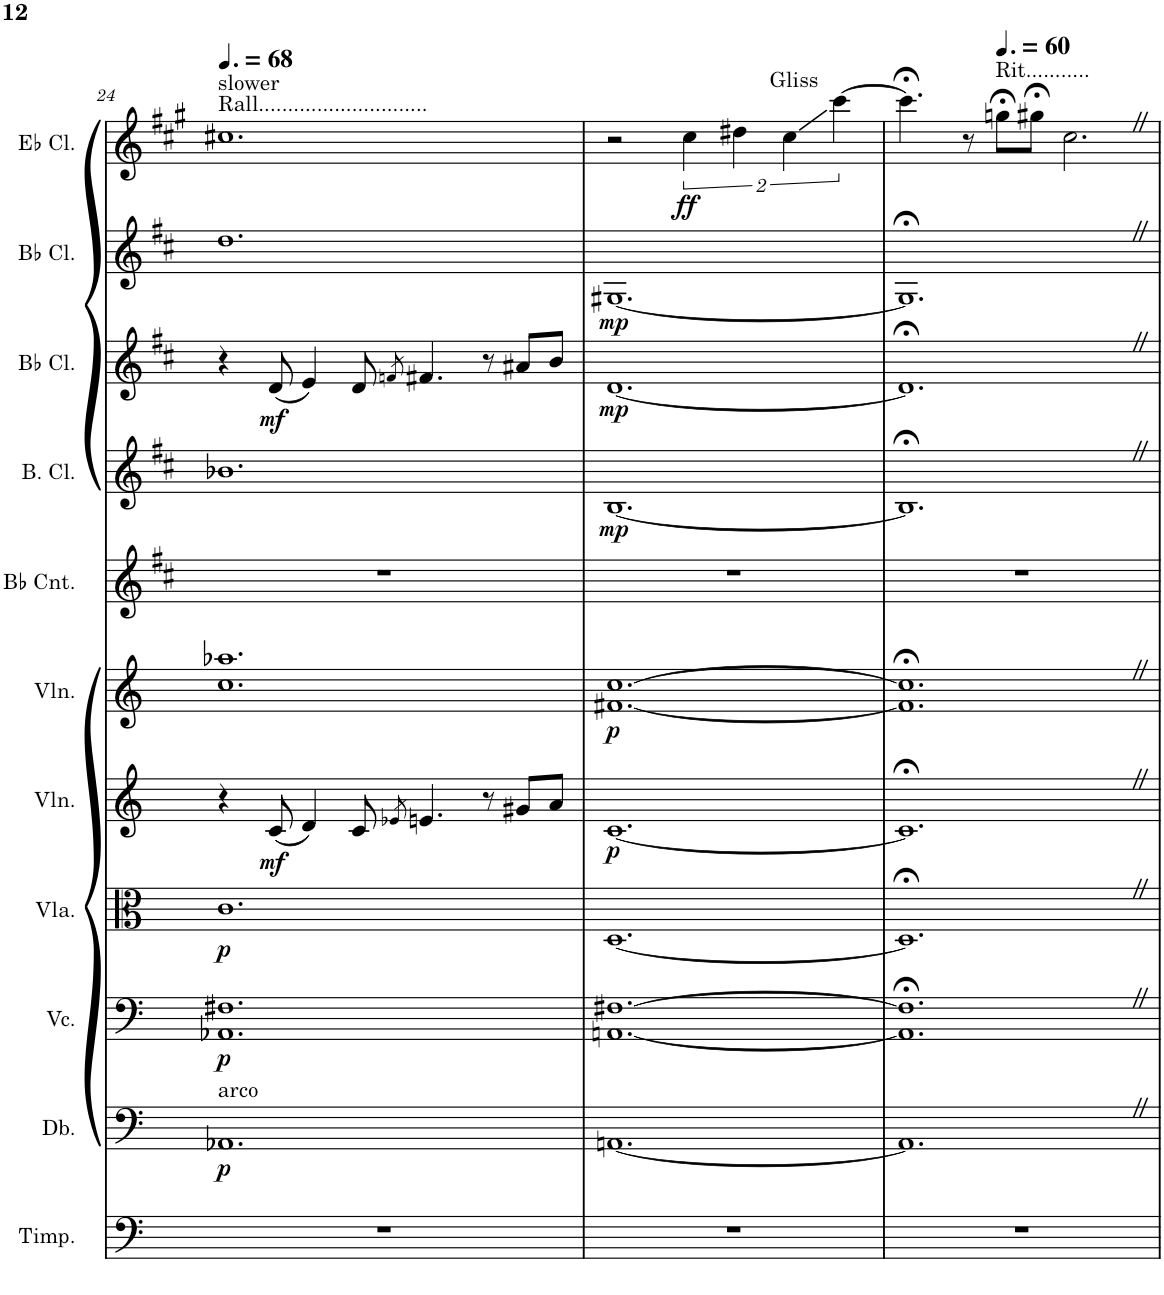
**kern	**kern	**dynam	**kern	**dynam	**kern	**dynam	**kern	**dynam	**kern	**dynam	**kern	**kern	**dynam	**kern	**dynam	**kern	**dynam	**kern	**dynam
*part11	*part10	*part10	*part9	*part9	*part8	*part8	*part7	*part7	*part6	*part6	*part5	*part4	*part4	*part3	*part3	*part2	*part2	*part1	*part1
*staff11	*staff10	*staff10	*staff9	*staff9	*staff8	*staff8	*staff7	*staff7	*staff6	*staff6	*staff5	*staff4	*staff4	*staff3	*staff3	*staff2	*staff2	*staff1	*staff1
*I"Timpani	*I"Double Bass	*	*I"Violoncello	*	*I"Viola	*	*I"Violin	*	*I"Violin	*	*I"Bb Cornet	*I"Bass Clarinet	*	*I"Bb Clarinet	*	*I"Bb Clarinet	*	*I"Bb Clarinet	*
*I'Timp.	*I'Db.	*	*I'Vc.	*	*I'Vla.	*	*I'Vln.	*	*I'Vln.	*	*I'Bb Cnt.	*I'B. Cl.	*	*I'Bb Cl.	*	*I'Bb Cl.	*	*I'Bb Cl.	*
!!LO:PB:g=z
*clefF4	*clefF4	*	*clefF4	*	*clefC3	*	*clefG2	*	*clefG2	*	*clefG2	*clefG2	*	*clefG2	*	*clefG2	*	*clefG2	*
*	*Trd7c12	*	*	*	*	*	*	*	*	*	*Trd1c2	*Trd8c14	*	*Trd1c2	*	*Trd1c2	*	*Trd-2c-3	*
*k[]	*k[]	*	*k[]	*	*k[]	*	*k[]	*	*k[]	*	*k[f#c#]	*k[f#c#]	*	*k[f#c#]	*	*k[f#c#]	*	*k[f#c#]	*
*M12/8	*M12/8	*	*M12/8	*	*M12/8	*	*M12/8	*	*M12/8	*	*M12/8	*M12/8	*	*M12/8	*	*M12/8	*	*M12/8	*
*MM102	*MM102	*	*MM102	*	*MM102	*	*MM102	*	*MM102	*	*MM102	*MM102	*	*MM102	*	*MM102	*	*MM102	*
=24	=24	=24	=24	=24	=24	=24	=24	=24	=24	=24	=24	=24	=24	=24	=24	=24	=24	=24	=24
!	!	!	!	!	!	!	!	!	!	!	!	!	!	!	!	!	!	!LO:TX:a:t=Rall.............................	!
!	!	!	!	!	!	!	!	!	!	!	!	!	!	!	!	!	!	!LO:TX:a:t=slower	!
!	!LO:TX:a:t=arco	!	!	!	!	!	!	!	!	!	!	!	!	!	!	!	!	!	!
!	!	!LO:DY:b	!	!LO:DY:b	!	!LO:DY:b	!	!	!	!	!	!	!	!	!	!	!	!	!
1.r	1.AA-X	p	1.AA-X 1.F#X	p	1.c	p	4r	.	1.cc 1.aa-X	.	1.r	1.b-X	.	4r	.	1.dd	.	1.cc#X	.
!	!	!	!	!	!	!	!	!LO:DY:b	!	!	!	!	!	!	!LO:DY:b	!	!	!	!
.	.	.	.	.	.	.	(8c/	mf	.	.	.	.	.	(8d/	mf	.	.	.	.
.	.	.	.	.	.	.	4d/)	.	.	.	.	.	.	4e/)	.	.	.	.	.
.	.	.	.	.	.	.	8c/	.	.	.	.	.	.	8d/	.	.	.	.	.
.	.	.	.	.	.	.	8qe-X/	.	.	.	.	.	.	8qfn/	.	.	.	.	.
.	.	.	.	.	.	.	4.en/	.	.	.	.	.	.	4.f#X/	.	.	.	.	.
.	.	.	.	.	.	.	8r	.	.	.	.	.	.	8r	.	.	.	.	.
.	.	.	.	.	.	.	8g#X/L	.	.	.	.	.	.	8a#X/L	.	.	.	.	.
.	.	.	.	.	.	.	8a/J	.	.	.	.	.	.	8b/J	.	.	.	.	.
=25	=25	=25	=25	=25	=25	=25	=25	=25	=25	=25	=25	=25	=25	=25	=25	=25	=25	=25	=25
!	!	!	!	!	!	!	!	!LO:DY:b	!	!LO:DY:b	!	!	!LO:DY:b	!	!LO:DY:b	!	!LO:DY:b	!	!
1.r	[1.AAn	.	[1.AAn [1.F#X	.	[1.D	.	[1.c	p	[1.f#X [1.cc	p	1.r	[1.B	mp	[1.d	mp	[1.G#X	mp	2r	.
!	!	!	!	!	!	!	!	!	!	!	!	!	!	!	!	!	!	!	!LO:DY:b
.	.	.	.	.	.	.	.	.	.	.	.	.	.	.	.	.	.	4cc#\	ff
.	.	.	.	.	.	.	.	.	.	.	.	.	.	.	.	.	.	4dd#X\	.
!	!	!	!	!	!	!	!	!	!	!	!	!	!	!	!	!	!	!LO:TX:a:t=Gliss	!
.	.	.	.	.	.	.	.	.	.	.	.	.	.	.	.	.	.	4cc#\	.
.	.	.	.	.	.	.	.	.	.	.	.	.	.	.	.	.	.	[4ccc#\	.
=26	=26	=26	=26	=26	=26	=26	=26	=26	=26	=26	=26	=26	=26	=26	=26	=26	=26	=26	=26
1.r	1.AAZ]	.	1.AA];<Z 1.F#];<Z	.	1.D;<Z]	.	1.c;<Z]	.	1.f#];<Z 1.cc];<Z	.	1.r	1.B;<Z]	.	1.d;<Z]	.	1.G#;<Z]	.	4.ccc#;<\]	.
.	.	.	.	.	.	.	.	.	.	.	.	.	.	.	.	.	.	8r	.
*	*	*	*	*	*	*	*	*	*	*	*	*	*	*	*	*	*	*MM90	*
!	!	!	!	!	!	!	!	!	!	!	!	!	!	!	!	!	!	!LO:TX:a:t=Rit...........	!
.	.	.	.	.	.	.	.	.	.	.	.	.	.	.	.	.	.	8ggn;<\L	.
.	.	.	.	.	.	.	.	.	.	.	.	.	.	.	.	.	.	8gg#X;<\J	.
.	.	.	.	.	.	.	.	.	.	.	.	.	.	.	.	.	.	2.cc#Z\	.
=	=	=	=	=	=	=	=	=	=	=	=	=	=	=	=	=	=	=	=
*-	*-	*-	*-	*-	*-	*-	*-	*-	*-	*-	*-	*-	*-	*-	*-	*-	*-	*-	*-
